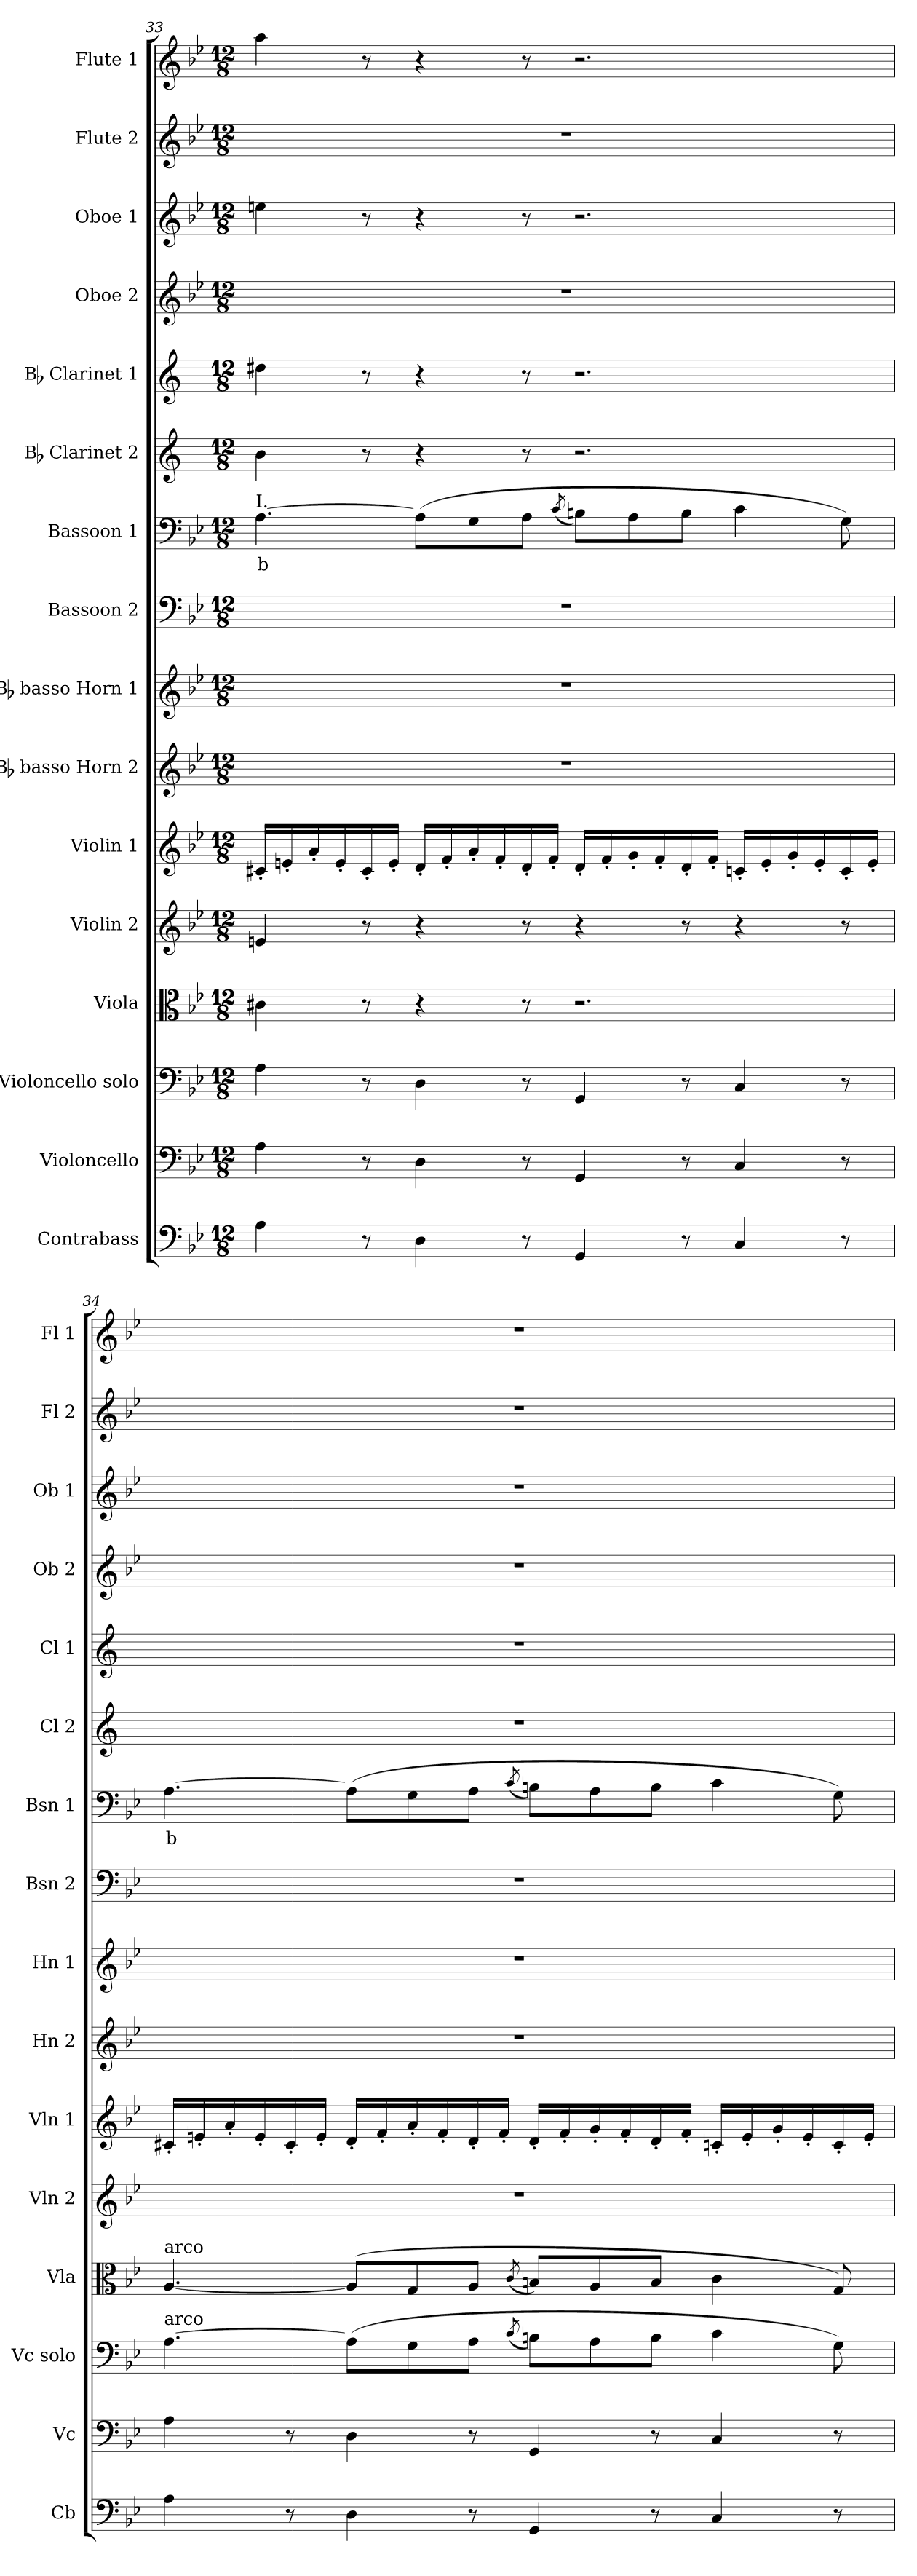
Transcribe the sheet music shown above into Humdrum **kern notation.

**kern	**kern	**kern	**kern	**kern	**kern	**kern	**kern	**kern	**kern	**text	**kern	**kern	**kern	**kern	**kern	**kern
*part16	*part15	*part14	*part13	*part12	*part11	*part10	*part9	*part8	*part7	*part7	*part6	*part5	*part4	*part3	*part2	*part1
*staff16	*staff15	*staff14	*staff13	*staff12	*staff11	*staff10	*staff9	*staff8	*staff7	*staff7	*staff6	*staff5	*staff4	*staff3	*staff2	*staff1
*I"Contrabass	*I"Violoncello	*I"Violoncello solo	*I"Viola	*I"Violin 2	*I"Violin 1	*I"Bb basso Horn 2	*I"Bb basso Horn 1	*I"Bassoon 2	*I"Bassoon 1	*	*I"Bb Clarinet 2	*I"Bb Clarinet 1	*I"Oboe 2	*I"Oboe 1	*I"Flute 2	*I"Flute 1
*I'Cb	*I'Vc	*I'Vc solo	*I'Vla	*I'Vln 2	*I'Vln 1	*I'Hn 2	*I'Hn 1	*I'Bsn 2	*I'Bsn 1	*	*I'Cl 2	*I'Cl 1	*I'Ob 2	*I'Ob 1	*I'Fl 2	*I'Fl 1
*clefF4	*clefF4	*clefF4	*clefC3	*clefG2	*clefG2	*clefG2	*clefG2	*clefF4	*clefF4	*	*clefG2	*clefG2	*clefG2	*clefG2	*clefG2	*clefG2
*ITrd7c12	*	*	*	*	*	*ITrd8c14	*ITrd8c14	*	*	*	*ITrd1c2	*ITrd1c2	*	*	*	*
*k[b-e-]	*k[b-e-]	*k[b-e-]	*k[b-e-]	*k[b-e-]	*k[b-e-]	*k[b-e-]	*k[b-e-]	*k[b-e-]	*k[b-e-]	*	*k[b-e-]	*k[b-e-]	*k[b-e-]	*k[b-e-]	*k[b-e-]	*k[b-e-]
*M12/8	*M12/8	*M12/8	*M12/8	*M12/8	*M12/8	*M12/8	*M12/8	*M12/8	*M12/8	*	*M12/8	*M12/8	*M12/8	*M12/8	*M12/8	*M12/8
=33	=33	=33	=33	=33	=33	=33	=33	=33	=33	=33	=33	=33	=33	=33	=33	=33
!	!	!	!	!	!	!	!	!	!LO:TX:a:t=I.	!	!	!	!	!	!	!
!	!	!	!	!	!	!	!	!	!	!LO:LY:b:color=#FF0000	!	!	!	!	!	!
4AA\	4A\	4A\	4c#X\	4en/	16c#X'/LL	1.r	1.r	1.r	[4.A\	b	4a\	4cc#X\	1.r	4een\	1.r	4aa\
.	.	.	.	.	16en'/	.	.	.	.	.	.	.	.	.	.	.
.	.	.	.	.	16a'/	.	.	.	.	.	.	.	.	.	.	.
.	.	.	.	.	16e'/	.	.	.	.	.	.	.	.	.	.	.
8r	8r	8r	8r	8r	16c#'/	.	.	.	.	.	8r	8r	.	8r	.	8r
.	.	.	.	.	16e'/JJ	.	.	.	.	.	.	.	.	.	.	.
4DD\	4D\	4D\	4r	4r	16d'/LL	.	.	.	(8A\L]	.	4r	4r	.	4r	.	4r
.	.	.	.	.	16f'/	.	.	.	.	.	.	.	.	.	.	.
.	.	.	.	.	16a'/	.	.	.	8G\	.	.	.	.	.	.	.
.	.	.	.	.	16f'/	.	.	.	.	.	.	.	.	.	.	.
8r	8r	8r	8r	8r	16d'/	.	.	.	8A\J	.	8r	8r	.	8r	.	8r
.	.	.	.	.	16f'/JJ	.	.	.	.	.	.	.	.	.	.	.
.	.	.	.	.	.	.	.	.	(8qc/	.	.	.	.	.	.	.
4GGG/	4GG/	4GG/	2.r	4r	16d'/LL	.	.	.	8Bn\L)	.	2.r	2.r	.	2.r	.	2.r
.	.	.	.	.	16f'/	.	.	.	.	.	.	.	.	.	.	.
.	.	.	.	.	16g'/	.	.	.	8A\	.	.	.	.	.	.	.
.	.	.	.	.	16f'/	.	.	.	.	.	.	.	.	.	.	.
8r	8r	8r	.	8r	16d'/	.	.	.	8B\J	.	.	.	.	.	.	.
.	.	.	.	.	16f'/JJ	.	.	.	.	.	.	.	.	.	.	.
4CC/	4C/	4C/	.	4r	16cn'/LL	.	.	.	4c\	.	.	.	.	.	.	.
.	.	.	.	.	16e'/	.	.	.	.	.	.	.	.	.	.	.
.	.	.	.	.	16g'/	.	.	.	.	.	.	.	.	.	.	.
.	.	.	.	.	16e'/	.	.	.	.	.	.	.	.	.	.	.
8r	8r	8r	.	8r	16c'/	.	.	.	8G\)	.	.	.	.	.	.	.
.	.	.	.	.	16e'/JJ	.	.	.	.	.	.	.	.	.	.	.
!!LO:PB:g=z
=34	=34	=34	=34	=34	=34	=34	=34	=34	=34	=34	=34	=34	=34	=34	=34	=34
!	!	!	!LO:TX:a:t=arco	!	!	!	!	!	!	!	!	!	!	!	!	!
!	!	!LO:TX:a:t=arco	!	!	!	!	!	!	!	!	!	!	!	!	!	!
!	!	!	!	!	!	!	!	!	!	!LO:LY:b:color=#FF0000	!	!	!	!	!	!
4AA\	4A\	[4.A\	[4.A/	1.r	16c#X'/LL	1.r	1.r	1.r	[4.A\	b	1.r	1.r	1.r	1.r	1.r	1.r
.	.	.	.	.	16en'/	.	.	.	.	.	.	.	.	.	.	.
.	.	.	.	.	16a'/	.	.	.	.	.	.	.	.	.	.	.
.	.	.	.	.	16e'/	.	.	.	.	.	.	.	.	.	.	.
8r	8r	.	.	.	16c#'/	.	.	.	.	.	.	.	.	.	.	.
.	.	.	.	.	16e'/JJ	.	.	.	.	.	.	.	.	.	.	.
4DD\	4D\	(8A\L]	(8A/L]	.	16d'/LL	.	.	.	(8A\L]	.	.	.	.	.	.	.
.	.	.	.	.	16f'/	.	.	.	.	.	.	.	.	.	.	.
.	.	8G\	8G/	.	16a'/	.	.	.	8G\	.	.	.	.	.	.	.
.	.	.	.	.	16f'/	.	.	.	.	.	.	.	.	.	.	.
8r	8r	8A\J	8A/J	.	16d'/	.	.	.	8A\J	.	.	.	.	.	.	.
.	.	.	.	.	16f'/JJ	.	.	.	.	.	.	.	.	.	.	.
.	.	(8qc/	(8qc/	.	.	.	.	.	(8qc/	.	.	.	.	.	.	.
4GGG/	4GG/	8Bn\L)	8Bn/L)	.	16d'/LL	.	.	.	8Bn\L)	.	.	.	.	.	.	.
.	.	.	.	.	16f'/	.	.	.	.	.	.	.	.	.	.	.
.	.	8A\	8A/	.	16g'/	.	.	.	8A\	.	.	.	.	.	.	.
.	.	.	.	.	16f'/	.	.	.	.	.	.	.	.	.	.	.
8r	8r	8B\J	8B/J	.	16d'/	.	.	.	8B\J	.	.	.	.	.	.	.
.	.	.	.	.	16f'/JJ	.	.	.	.	.	.	.	.	.	.	.
4CC/	4C/	4c\	4c\	.	16cn'/LL	.	.	.	4c\	.	.	.	.	.	.	.
.	.	.	.	.	16e'/	.	.	.	.	.	.	.	.	.	.	.
.	.	.	.	.	16g'/	.	.	.	.	.	.	.	.	.	.	.
.	.	.	.	.	16e'/	.	.	.	.	.	.	.	.	.	.	.
8r	8r	8G\)	8G/)	.	16c'/	.	.	.	8G\)	.	.	.	.	.	.	.
.	.	.	.	.	16e'/JJ	.	.	.	.	.	.	.	.	.	.	.
=	=	=	=	=	=	=	=	=	=	=	=	=	=	=	=	=
*-	*-	*-	*-	*-	*-	*-	*-	*-	*-	*-	*-	*-	*-	*-	*-	*-
